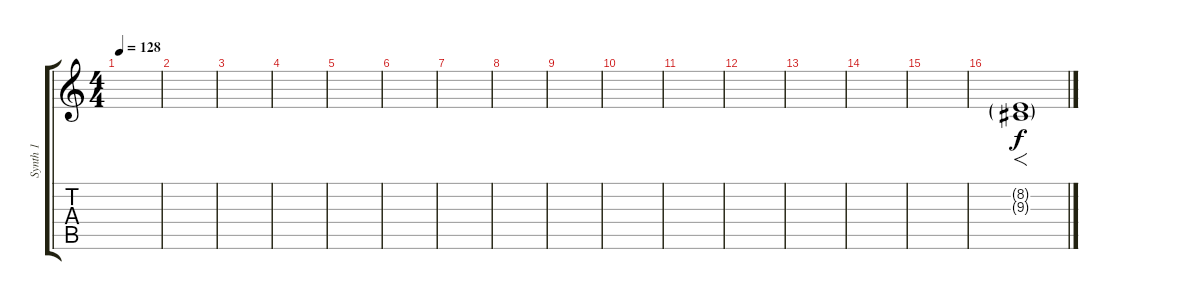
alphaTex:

\track ("Synth 1" "Synth 1") {instrument choiraahs}
\staff {score tabs}
\tuning (Db4 Ab3 E3 B2 Gb2 Db2) {hide}
\ts (4 4)
\tempo 128
\clef g2
\ks c
|
|
|
|
|
|
|
|
|
|
|
|
|
|
|
(8.2{g} 9.3{g}).1{f}
